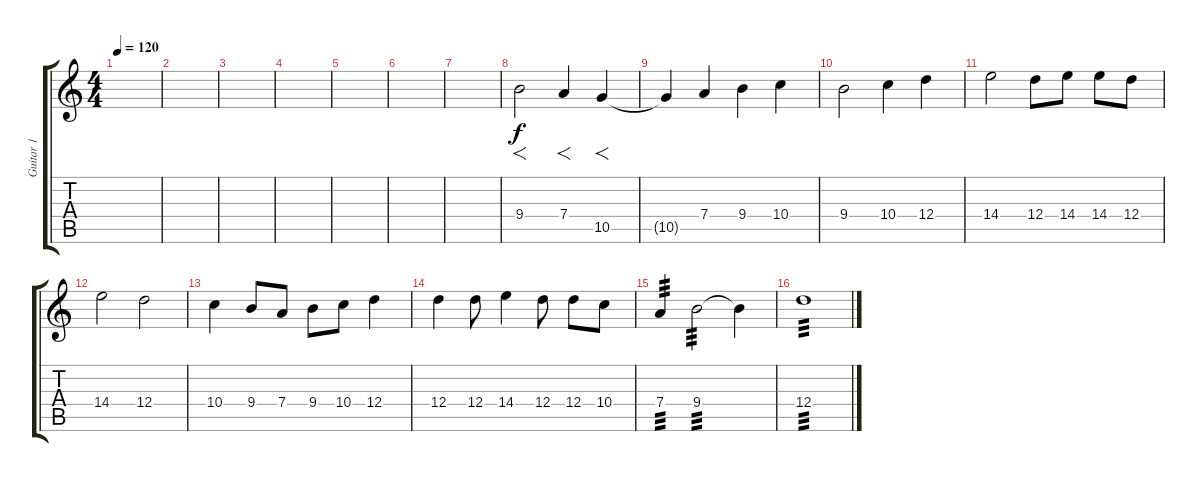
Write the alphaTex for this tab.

\track ("Guitar 1" "Guitar 1") {instrument distortionguitar}
\staff {score tabs}
\tuning (E4 B3 G3 D3 A2 E2) {hide}
\ts (4 4)
\tempo 120
\clef g2
\ks c
|
|
|
|
|
|
|
9.4.2{f} 7.4.4{f} 10.5.4{f} |
10.5{t}.4 7.4.4 9.4.4 10.4.4 |
9.4.2 10.4.4 12.4.4 |
14.4.2 12.4.8 14.4.8 14.4.8 12.4.8 |
14.4.2 12.4.2 |
10.4.4 9.4.8 7.4.8 9.4.8 10.4.8 12.4.4 |
12.4.4 12.4.8 14.4.4 12.4.8 12.4.8 10.4.8 |
7.4.4{tp 3} 9.4.2{tp 3} 9.4{t}.4 |
12.4.1{tp 3}
